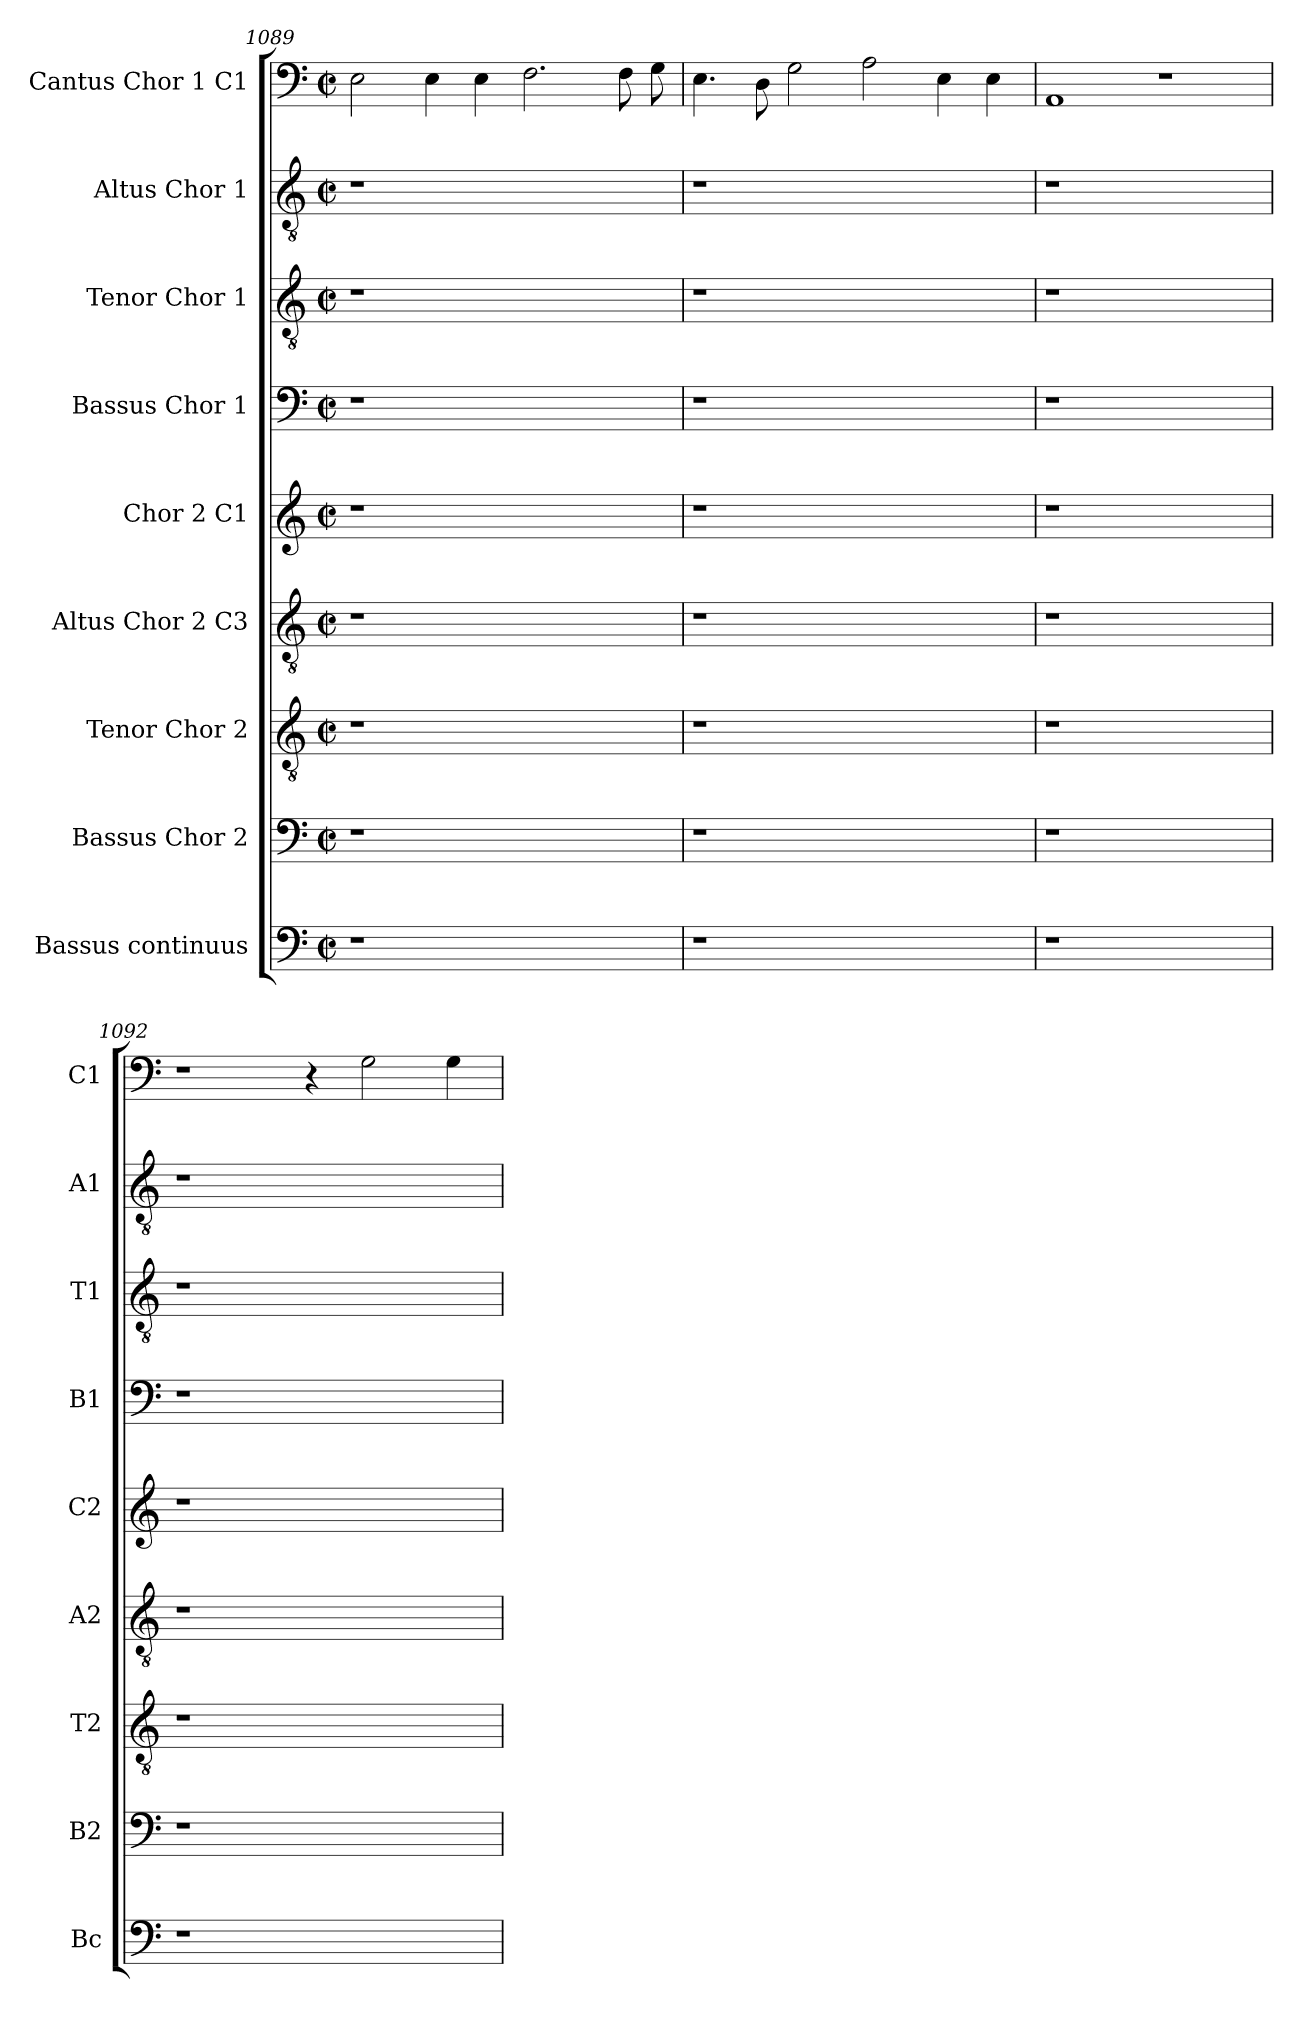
**kern	**kern	**kern	**kern	**kern	**kern	**kern	**kern	**kern
*part9	*part8	*part7	*part6	*part5	*part4	*part3	*part2	*part1
*staff9	*staff8	*staff7	*staff6	*staff5	*staff4	*staff3	*staff2	*staff1
*I"Bassus continuus	*I"Bassus Chor 2	*I"Tenor Chor 2	*I"Altus Chor 2 C3	*I"Chor 2 C1	*I"Bassus Chor 1	*I"Tenor Chor 1	*I"Altus Chor 1	*I"Cantus Chor 1 C1
*I'Bc	*I'B2	*I'T2	*I'A2	*I'C2	*I'B1	*I'T1	*I'A1	*I'C1
*clefF4	*clefF4	*clefGv2	*clefGv2	*clefG2	*clefF4	*clefGv2	*clefGv2	*clefF4
*ITrd7c12	*	*	*	*	*	*	*	*
*k[]	*k[]	*k[]	*k[]	*k[]	*k[]	*k[]	*k[]	*k[]
*C:	*C:	*C:	*C:	*C:	*C:	*C:	*C:	*C:
*M2/2	*M2/2	*M2/2	*M2/2	*M2/2	*M2/2	*M2/2	*M2/2	*M2/2
*met(c|)	*met(c|)	*met(c|)	*met(c|)	*met(c|)	*met(c|)	*met(c|)	*met(c|)	*met(c|)
=1089	=1089	=1089	=1089	=1089	=1089	=1089	=1089	=1089
1r	1r	1r	1r	1r	1r	1r	1r	2E\
.	.	.	.	.	.	.	.	4E\
.	.	.	.	.	.	.	.	4E\
1ryy	1ryy	1ryy	1ryy	1ryy	1ryy	1ryy	1ryy	2.F\
.	.	.	.	.	.	.	.	8F\
.	.	.	.	.	.	.	.	8G\
!!LO:LB:g=z
=1090	=1090	=1090	=1090	=1090	=1090	=1090	=1090	=1090
1r	1r	1r	1r	1r	1r	1r	1r	4.E\
.	.	.	.	.	.	.	.	8D\
.	.	.	.	.	.	.	.	2G\
1ryy	1ryy	1ryy	1ryy	1ryy	1ryy	1ryy	1ryy	2A\
.	.	.	.	.	.	.	.	4E\
.	.	.	.	.	.	.	.	4E\
=1091	=1091	=1091	=1091	=1091	=1091	=1091	=1091	=1091
1r	1r	1r	1r	1r	1r	1r	1r	1AA
1ryy	1ryy	1ryy	1ryy	1ryy	1ryy	1ryy	1ryy	1r
=1092	=1092	=1092	=1092	=1092	=1092	=1092	=1092	=1092
1r	1r	1r	1r	1r	1r	1r	1r	1r
1ryy	1ryy	1ryy	1ryy	1ryy	1ryy	1ryy	1ryy	4r
.	.	.	.	.	.	.	.	2G\
.	.	.	.	.	.	.	.	4G\
=	=	=	=	=	=	=	=	=
*-	*-	*-	*-	*-	*-	*-	*-	*-
